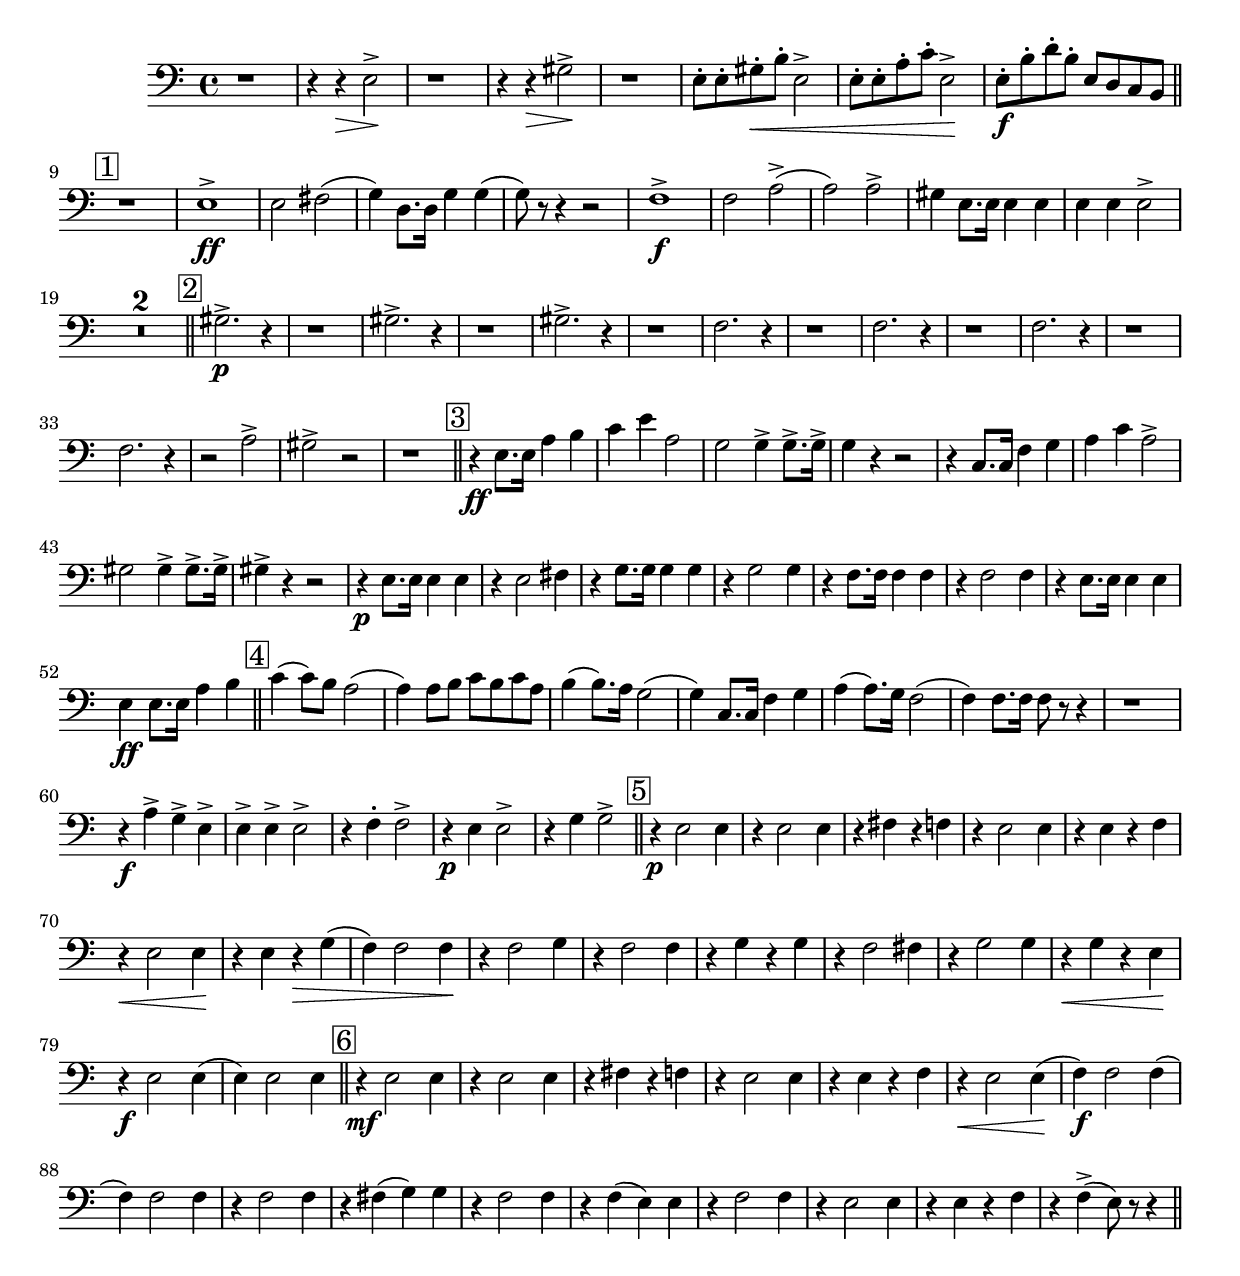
\relative c {
  \compressFullBarRests
  \clef "bass"
  \time 4/4
  r1 | r4 r\> e2\accent\! | r1 | r4 r\> gis2\accent\! | r1 | 
  e8^. e^. gis^.\< b^. e,2\accent |   
  e8^. e^. a^. c^. e,2\accent \! |
  e8^.\f b'^. d^. b^. e, d c b
  \bar "||" \mark\markup{\box 1}
  r1 | e1\accent\ff | e2 fis (g4) d8. d16 g4 g 
  (g8) r8 r4 r2 |  
  %\break
  f1\accent\f | f2 a2\accent (a) a\accent | gis4 e8. e16 e4 e | e e e2\accent | 
  \compressFullBarRests R1*2 
  \bar "||" \mark\markup{\box 2}
  gis2.\accent\p r4 | r1 | gis2.\accent r4 | r1 | gis2.\accent r4 | r1 | 
  %\break
  \repeat unfold 3 {f2. r4 | r1 | } f2. r4
  r2 a\accent | gis\accent r | r1
  \bar "||" \mark\markup{\box 3}
  r4\ff e8. e16 a4 b | c e a,2 | 
  %\break
  g2 g4\accent g8.\accent g16\accent | g4 r r2 | 
  r4 c,8. c16 f4 g | a c a2\accent | gis2 gis4\accent gis8.\accent gis16\accent | gis4\accent r4 r2 |
  r4\p e8. e16 e4 e4 | r4 e2 fis4 | r4 g8. g16 g4 g | r4 g2 g4 |
  %\break
  r4 f8. f16 f4 f | r4 f2 f4 | r4 e8. e16 e4 e | e4\ff e8. e16 a4 b
  \bar "||" \mark\markup{\box 4}
  c4 (c8) b8 a2 (a4) a8 b8 c b c a | b4 (b8.) a16 g2 (g4) c,8. c16  f4 g | a4 (a8.) g16 f2
  %%\break
  (f4) f8. f16 f8 r r4 | r1 | r4\f a\accent g\accent e\accent | e\accent e\accent e2\accent | r4 f-. f2\accent |
  r4\p e4 e2\accent | r4 g g2\accent 
  \bar "||" \mark\markup{\box 5}
  r4\p e2 e4 | r4 e2 e4 | r4 fis r f |
  %\break
  r4 e2 e4 | r4 e r f | r4\< e2 e4\! |  r4 e r \> g (f) f2 f4\!  | r4 f2 g4 | r4 f2 f4 | r4 g r g | r f2 fis4 | r4 g2 g4 | r4\< g r e\! |
  %\break
  r4\f e2 e4 (e) e2 e4 \bar "||" \mark\markup{\box 6}
  r4\mf e2 e4 | r4 e2 e4 | r4 fis r f | r e2 e4 | r4 e r f | r4\<  e2 e4 \! (f)\f f2 f4 (f) f2 f4 | r4 f2 f4 |
  %\break
  r4 fis (g) g | r4 f2 f4 | r4 f (e) e | r4 f2 f4 | r4 e2 e4 | r4 e r f | r f\accent (e8) r8 r4 \bar "||"
}

